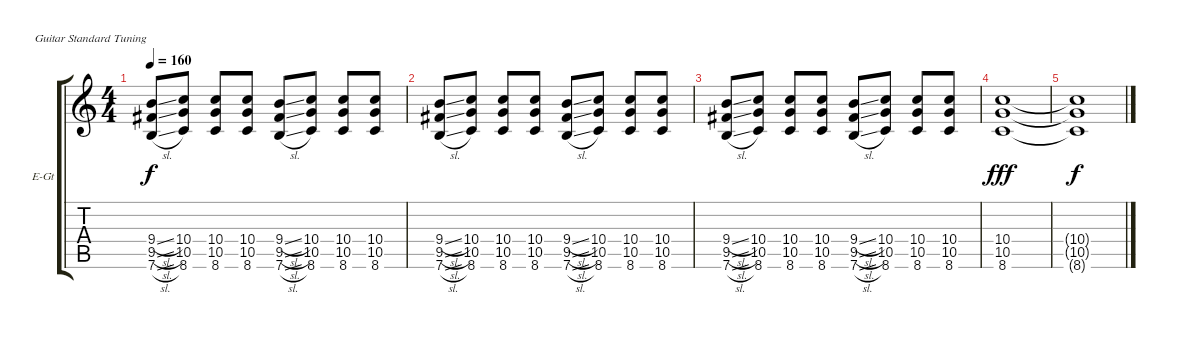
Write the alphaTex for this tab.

\bracketExtendMode groupsimilarinstruments
\firstSystemTrackNameOrientation horizontal
\otherSystemsTrackNameOrientation horizontal
\track ("Äîðîæêà 2" "E-Gt") {instrument overdrivenguitar}
\staff {score tabs}
\tuning (E4 B3 G3 D3 A2 E2)
\ts (4 4)
\tempo 160
\clef g2
\ks c
(9.4{sl} 9.5{sl} 7.6{sl}).8{dy f} (10.4 10.5 8.6).8 (10.4 10.5 8.6).8 (10.4 10.5 8.6).8 (9.4{sl} 9.5{sl} 7.6{sl}).8 (10.4 10.5 8.6).8 (10.4 10.5 8.6).8 (10.4 10.5 8.6).8 |
(9.4{sl} 9.5{sl} 7.6{sl}).8 (10.4 10.5 8.6).8 (10.4 10.5 8.6).8 (10.4 10.5 8.6).8 (9.4{sl} 9.5{sl} 7.6{sl}).8 (10.4 10.5 8.6).8 (10.4 10.5 8.6).8 (10.4 10.5 8.6).8 |
(9.4{sl} 9.5{sl} 7.6{sl}).8 (10.4 10.5 8.6).8 (10.4 10.5 8.6).8 (10.4 10.5 8.6).8 (9.4{sl} 9.5{sl} 7.6{sl}).8 (10.4 10.5 8.6).8 (10.4 10.5 8.6).8 (10.4 10.5 8.6).8 |
(10.4 10.5 8.6).1{dy fff} |
(10.4{t} 10.5{t} 8.6{t}).1{dy f}
